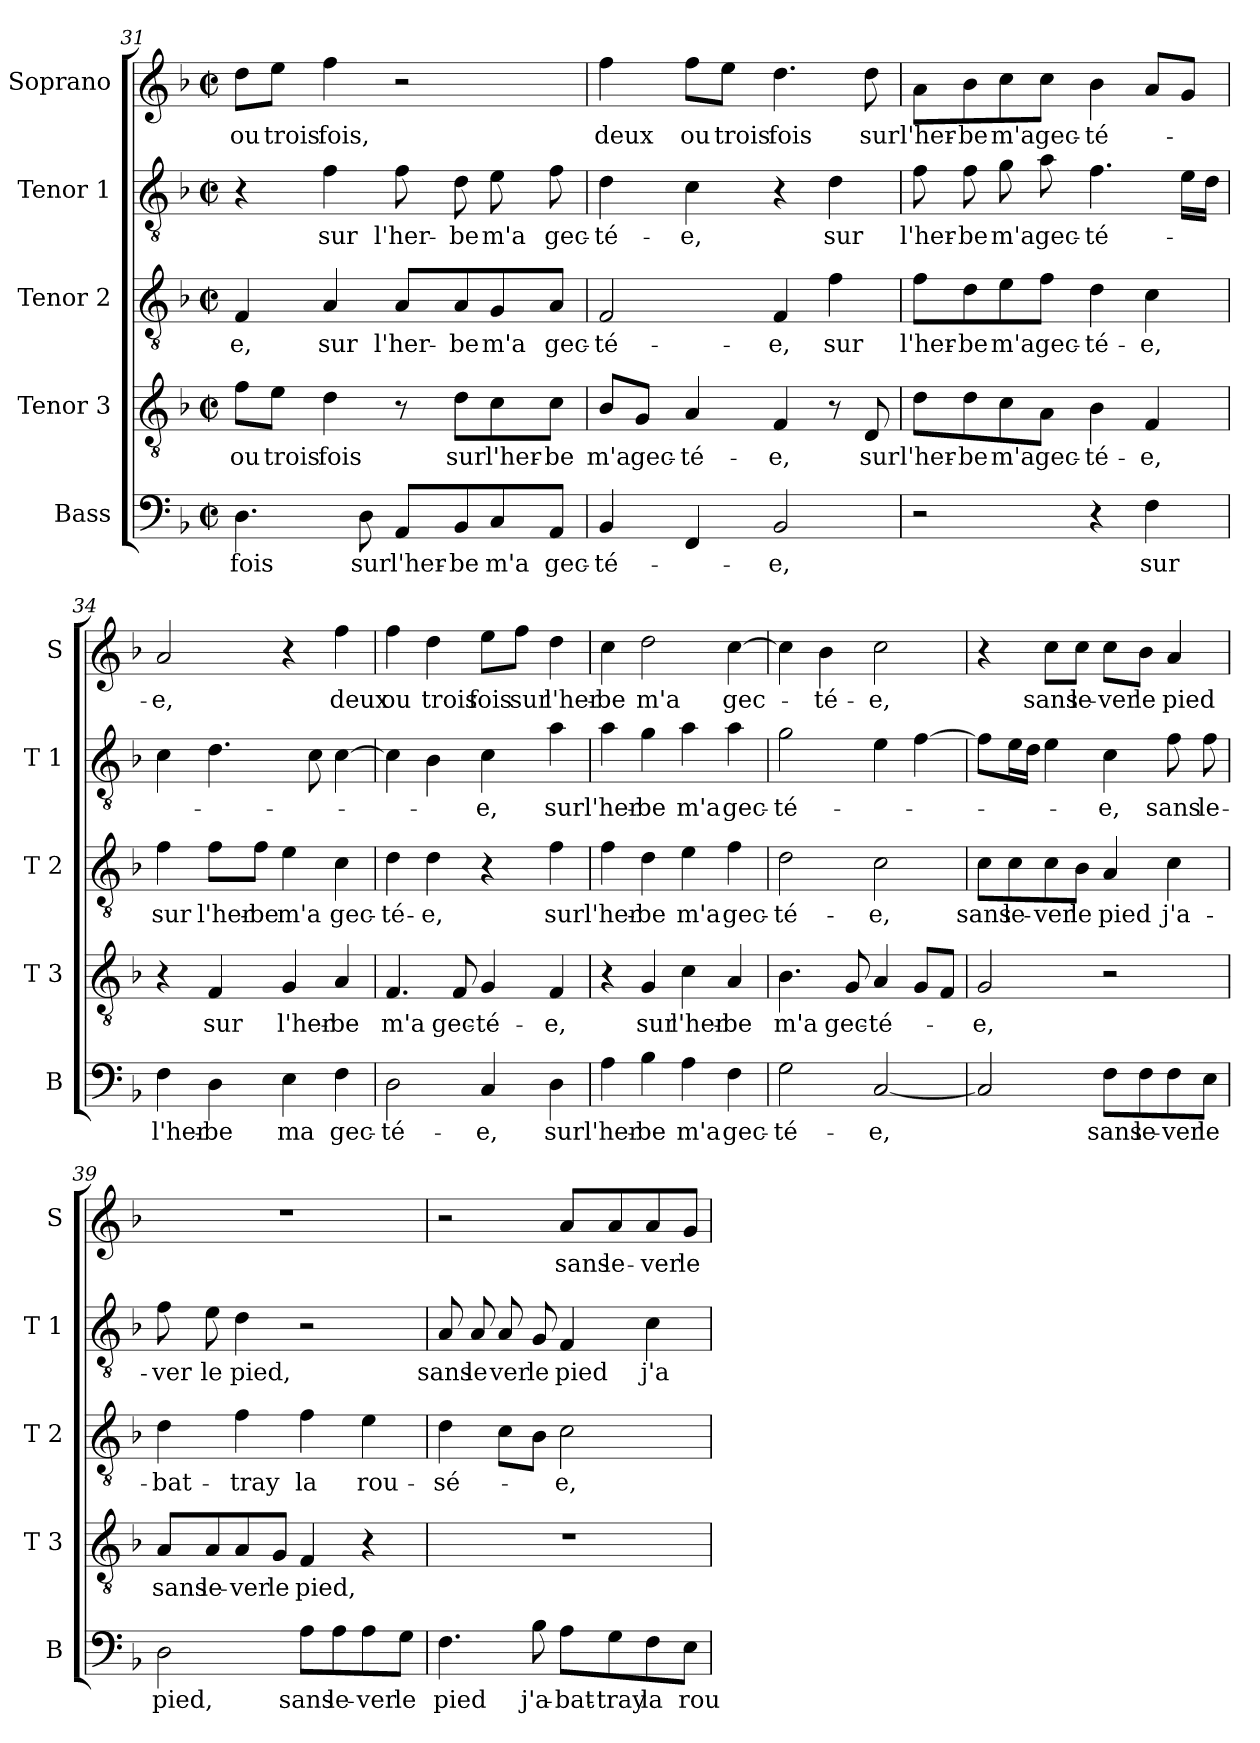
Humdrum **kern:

**kern	**text	**kern	**text	**kern	**text	**kern	**text	**kern	**text
*part5	*part5	*part4	*part4	*part3	*part3	*part2	*part2	*part1	*part1
*staff5	*staff5	*staff4	*staff4	*staff3	*staff3	*staff2	*staff2	*staff1	*staff1
*I"Bass	*	*I"Tenor 3	*	*I"Tenor 2	*	*I"Tenor 1	*	*I"Soprano	*
*I'B	*	*I'T 3	*	*I'T 2	*	*I'T 1	*	*I'S	*
!!LO:PB:g=z
*clefF4	*	*clefGv2	*	*clefGv2	*	*clefGv2	*	*clefG2	*
*k[b-]	*	*k[b-]	*	*k[b-]	*	*k[b-]	*	*k[b-]	*
*F:	*	*F:	*	*F:	*	*F:	*	*F:	*
*M2/2	*	*M2/2	*	*M2/2	*	*M2/2	*	*M2/2	*
*met(c|)	*	*met(c|)	*	*met(c|)	*	*met(c|)	*	*met(c|)	*
=31	=31	=31	=31	=31	=31	=31	=31	=31	=31
4.D\	fois	8f\L	ou	4F/	-e,	4r	.	8dd\L	ou
.	.	8e\J	trois	.	.	.	.	8ee\J	trois
.	.	4d\	fois	4A/	sur	4f\	sur	4ff\	fois,
8D\	sur	.	.	.	.	.	.	.	.
8AA/L	l'her-	8r	.	8A/L	l'her-	8f\	l'her-	2r	.
8BB-/	-be	8d\L	sur	8A/	-be	8d\	-be	.	.
8C/	m'a	8c\	l'her-	8G/	m'a	8e\	m'a	.	.
8AA/J	gec-	8c\J	-be	8A/J	gec-	8f\	gec-	.	.
=32	=32	=32	=32	=32	=32	=32	=32	=32	=32
4BB-/	-té-	8B-/L	m'a	2F/	-té-	4d\	-té-	4ff\	deux
.	.	8G/J	gec-	.	.	.	.	.	.
4FF/	.	4A/	-té-	.	.	4c\	-e,	8ff\L	ou
.	.	.	.	.	.	.	.	8ee\J	trois
2BB-/	-e,	4F/	-e,	4F/	-e,	4r	.	4.dd\	fois
.	.	8r	.	4f\	sur	4d\	sur	.	.
.	.	8D/	sur	.	.	.	.	8dd\	sur
=33	=33	=33	=33	=33	=33	=33	=33	=33	=33
2r	.	8d\L	l'her-	8f\L	l'her-	8f\	l'her-	8a\L	l'her-
.	.	8d\	-be	8d\	-be	8f\	-be	8b-\	-be
.	.	8c\	m'a	8e\	m'a	8g\	m'a	8cc\	m'a
.	.	8A\J	gec-	8f\J	gec-	8a\	gec-	8cc\J	gec-
4r	.	4B-\	-té-	4d\	-té-	4.f\	-té-	4b-\	-té-
4F\	sur	4F/	-e,	4c\	-e,	.	.	8a/L	.
.	.	.	.	.	.	16e\LL	.	8g/J	.
.	.	.	.	.	.	16d\JJ	.	.	.
!!LO:LB:g=z
=34	=34	=34	=34	=34	=34	=34	=34	=34	=34
4F\	l'her-	4r	.	4f\	sur	4c\	.	2a/	-e,
4D\	-be	4F/	sur	8f\L	l'her-	4.d\	.	.	.
.	.	.	.	8f\J	-be	.	.	.	.
4E\	ma	4G/	l'her-	4e\	m'a	.	.	4r	.
.	.	.	.	.	.	8c\	.	.	.
4F\	gec-	4A/	-be	4c\	gec-	[4c\	.	4ff\	deux
=35	=35	=35	=35	=35	=35	=35	=35	=35	=35
2D\	-té-	4.F/	m'a	4d\	-té-	4c\]	.	4ff\	ou
.	.	.	.	4d\	-e,	4B-\	.	4dd\	trois
.	.	8F/	gec-	.	.	.	.	.	.
4C/	-e,	4G/	-té-	4r	.	4c\	-e,	8ee\L	fois
.	.	.	.	.	.	.	.	8ff\J	sur
4D\	sur	4F/	-e,	4f\	sur	4a\	sur	4dd\	l'her-
=36	=36	=36	=36	=36	=36	=36	=36	=36	=36
4A\	l'her-	4r	.	4f\	l'her-	4a\	l'her-	4cc\	-be
4B-\	-be	4G/	sur	4d\	-be	4g\	-be	2dd\	m'a
4A\	m'a	4c\	l'her-	4e\	m'a	4a\	m'a	.	.
4F\	gec-	4A/	-be	4f\	gec-	4a\	gec-	[4cc\	gec-
=37	=37	=37	=37	=37	=37	=37	=37	=37	=37
2G\	-té-	4.B-\	m'a	2d\	-té-	2g\	-té-	4cc\]	.
.	.	.	.	.	.	.	.	4b-\	-té-
.	.	8G/	gec-	.	.	.	.	.	.
[2C/	-e,	4A/	-té-	2c\	-e,	4e\	.	2cc\	-e,
.	.	8G/L	.	.	.	[4f\	.	.	.
.	.	8F/J	.	.	.	.	.	.	.
!!LO:LB:g=z
=38	=38	=38	=38	=38	=38	=38	=38	=38	=38
2C/]	.	2G/	-e,	8c\L	sans	8f\L]	.	4r	.
.	.	.	.	8c\	le-	16e\L	.	.	.
.	.	.	.	.	.	16d\JJ	.	.	.
.	.	.	.	8c\	-ver	4e\	.	8cc\L	sans
.	.	.	.	8B-\J	le	.	.	8cc\J	le-
8F\L	sans	2r	.	4A/	pied	4c\	-e,	8cc\L	-ver
8F\	le-	.	.	.	.	.	.	8b-\J	le
8F\	-ver	.	.	4c\	j'a-	8f\	sans	4a/	pied
8E\J	le	.	.	.	.	8f\	le-	.	.
=39	=39	=39	=39	=39	=39	=39	=39	=39	=39
2D\	pied,	8A/L	sans	4d\	-bat-	8f\	-ver	1r	.
.	.	8A/	le-	.	.	8e\	le	.	.
.	.	8A/	-ver	4f\	-tray	4d\	pied,	.	.
.	.	8G/J	le	.	.	.	.	.	.
8A\L	sans	4F/	pied,	4f\	la	2r	.	.	.
8A\	le-	.	.	.	.	.	.	.	.
8A\	-ver	4r	.	4e\	rou-	.	.	.	.
8G\J	le	.	.	.	.	.	.	.	.
=40	=40	=40	=40	=40	=40	=40	=40	=40	=40
4.F\	pied	1r	.	4d\	-sé-	8A/	sans	2r	.
.	.	.	.	.	.	8A/	le	.	.
.	.	.	.	8c\L	.	8A/	ver	.	.
8B-\	j'a-	.	.	8B-\J	.	8G/	le	.	.
8A\L	-bat-	.	.	2c\	-e,	4F/	pied	8a/L	sans
8G\	-tray	.	.	.	.	.	.	8a/	le-
8F\	la	.	.	.	.	4c\	j'a-	8a/	-ver
8E\J	rou-	.	.	.	.	.	.	8g/J	le
=	=	=	=	=	=	=	=	=	=
*-	*-	*-	*-	*-	*-	*-	*-	*-	*-
